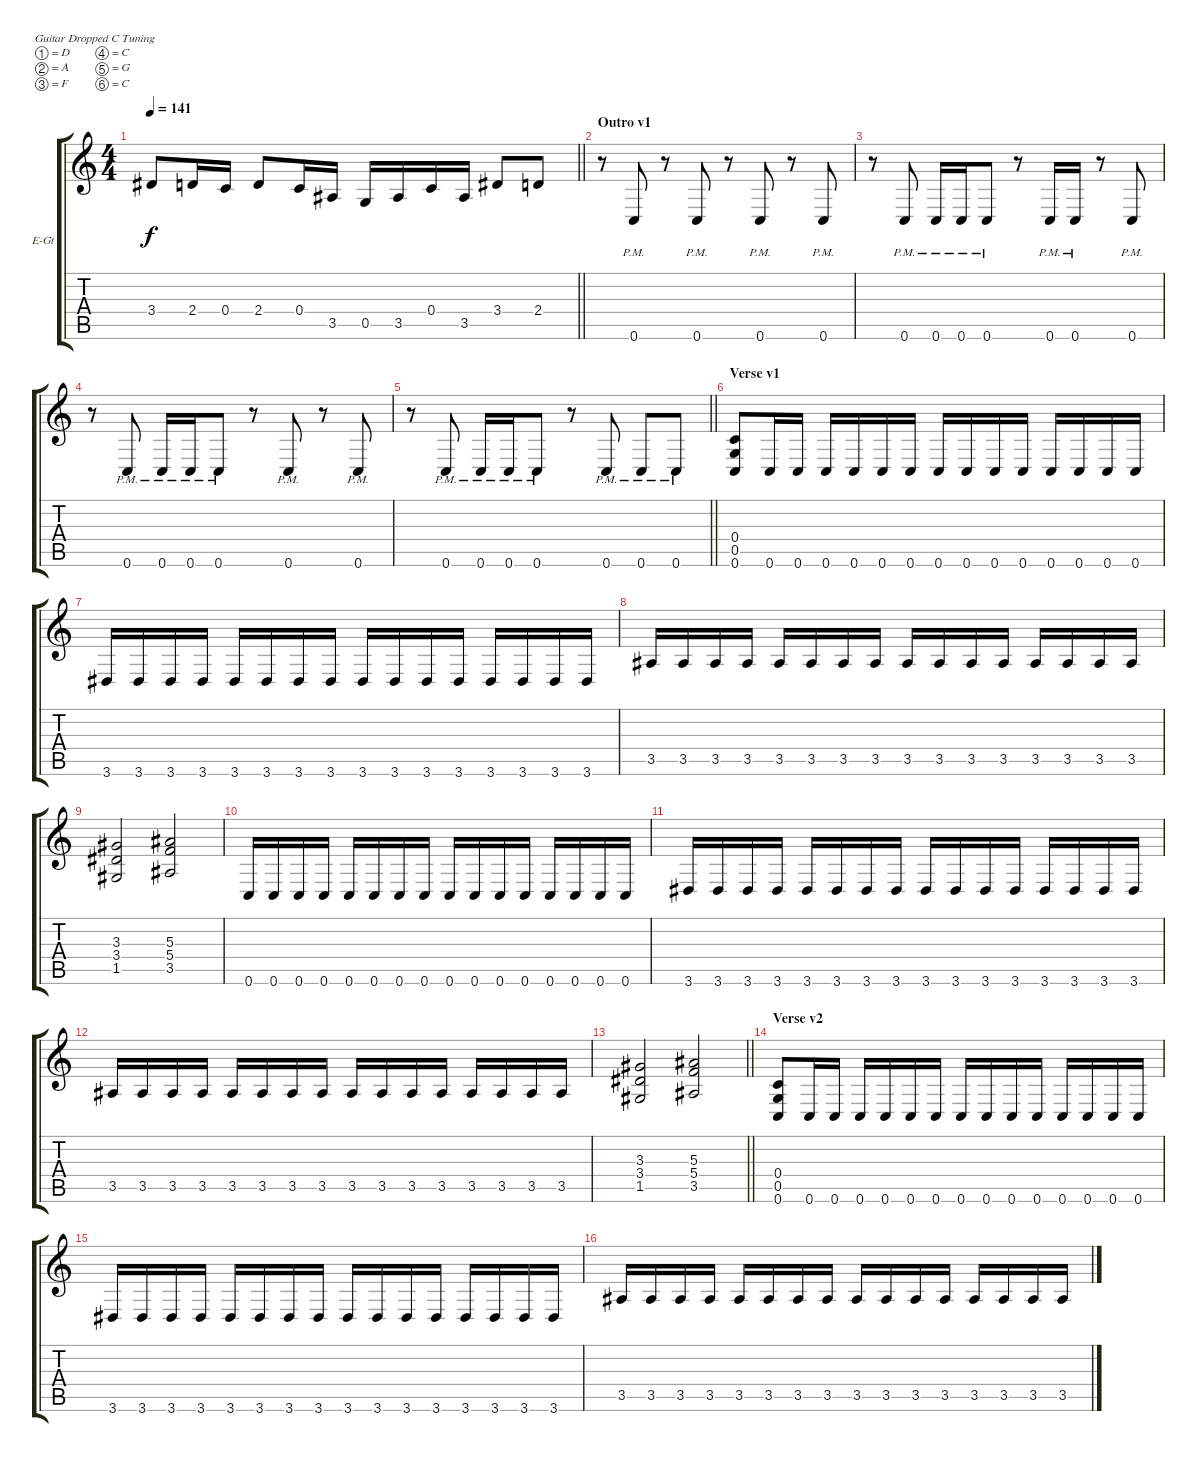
\bracketExtendMode groupsimilarinstruments
\firstSystemTrackNameOrientation horizontal
\otherSystemsTrackNameOrientation horizontal
\track ("Guitar Rhythm (Right)" "E-Gt") {solo instrument distortionguitar}
\staff {score tabs}
\tuning (D4 A3 F3 C3 G2 C2)
\ts (4 4)
\tempo 141
\clef g2
\barLineRight lightlight
\ks c
3.4.8{dy f} 2.4.16 0.4.16 2.4.8 0.4.16 3.5.16 0.5.16 3.5.16 0.4.16 3.5.16 3.4.8 2.4.8 |
\section ("" "Outro v1")
r.8 0.6{pm}.8 r.8 0.6{pm}.8 r.8 0.6{pm}.8 r.8 0.6{pm}.8 |
r.8 0.6{pm}.8 0.6{pm}.16 0.6{pm}.16 0.6{pm}.8 r.8 0.6{pm}.16 0.6{pm}.16 r.8 0.6{pm}.8 |
r.8 0.6{pm}.8 0.6{pm}.16 0.6{pm}.16 0.6{pm}.8 r.8 0.6{pm}.8 r.8 0.6{pm}.8 |
\barLineRight lightlight
r.8 0.6{pm}.8 0.6{pm}.16 0.6{pm}.16 0.6{pm}.8 r.8 0.6{pm}.8 0.6{pm}.8 0.6{pm}.8 |
\section ("" "Verse v1")
(0.4 0.5 0.6).8 0.6.16 0.6.16 0.6.16 0.6.16 0.6.16 0.6.16 0.6.16 0.6.16 0.6.16 0.6.16 0.6.16 0.6.16 0.6.16 0.6.16 |
3.6.16 3.6.16 3.6.16 3.6.16 3.6.16 3.6.16 3.6.16 3.6.16 3.6.16 3.6.16 3.6.16 3.6.16 3.6.16 3.6.16 3.6.16 3.6.16 |
3.5.16 3.5.16 3.5.16 3.5.16 3.5.16 3.5.16 3.5.16 3.5.16 3.5.16 3.5.16 3.5.16 3.5.16 3.5.16 3.5.16 3.5.16 3.5.16 |
(3.3 3.4 1.5).2 (5.3 5.4 3.5).2 |
0.6.16 0.6.16 0.6.16 0.6.16 0.6.16 0.6.16 0.6.16 0.6.16 0.6.16 0.6.16 0.6.16 0.6.16 0.6.16 0.6.16 0.6.16 0.6.16 |
3.6.16 3.6.16 3.6.16 3.6.16 3.6.16 3.6.16 3.6.16 3.6.16 3.6.16 3.6.16 3.6.16 3.6.16 3.6.16 3.6.16 3.6.16 3.6.16 |
3.5.16 3.5.16 3.5.16 3.5.16 3.5.16 3.5.16 3.5.16 3.5.16 3.5.16 3.5.16 3.5.16 3.5.16 3.5.16 3.5.16 3.5.16 3.5.16 |
\barLineRight lightlight
(3.3 3.4 1.5).2 (5.3 5.4 3.5).2 |
\section ("" "Verse v2")
(0.4 0.5 0.6).8 0.6.16 0.6.16 0.6.16 0.6.16 0.6.16 0.6.16 0.6.16 0.6.16 0.6.16 0.6.16 0.6.16 0.6.16 0.6.16 0.6.16 |
3.6.16 3.6.16 3.6.16 3.6.16 3.6.16 3.6.16 3.6.16 3.6.16 3.6.16 3.6.16 3.6.16 3.6.16 3.6.16 3.6.16 3.6.16 3.6.16 |
3.5.16 3.5.16 3.5.16 3.5.16 3.5.16 3.5.16 3.5.16 3.5.16 3.5.16 3.5.16 3.5.16 3.5.16 3.5.16 3.5.16 3.5.16 3.5.16
